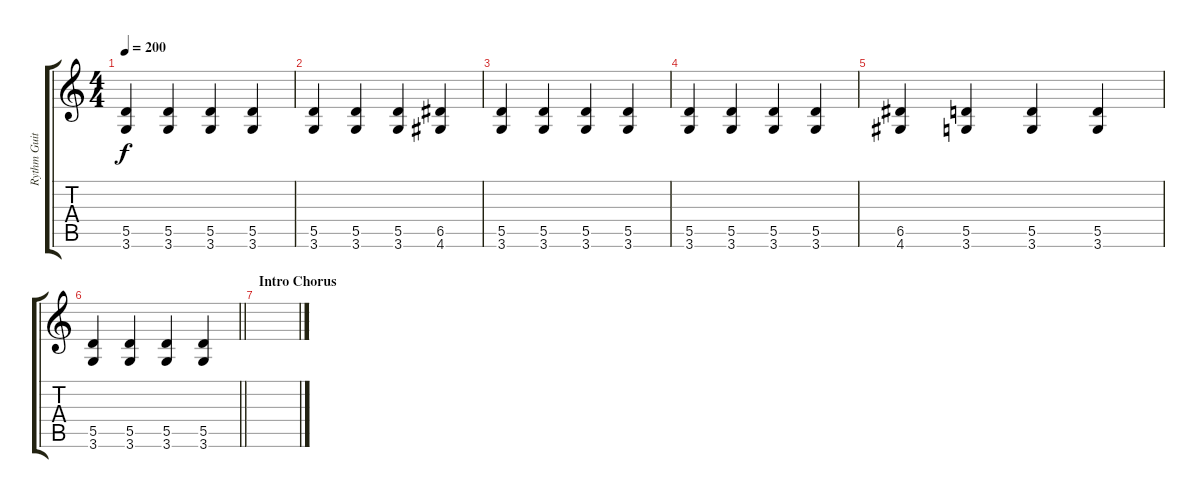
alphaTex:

\track ("Rythm Guitar" "Rythm Guit") {instrument electricguitarclean}
\staff {score tabs}
\tuning (E4 B3 G3 D3 A2 E2) {hide}
\ts (4 4)
\tempo 200
\clef g2
\ks c
(5.5 3.6).4{dy f} (5.5 3.6).4 (5.5 3.6).4 (5.5 3.6).4 |
(5.5 3.6).4 (5.5 3.6).4 (5.5 3.6).4 (6.5 4.6).4 |
(5.5 3.6).4 (5.5 3.6).4 (5.5 3.6).4 (5.5 3.6).4 |
(5.5 3.6).4 (5.5 3.6).4 (5.5 3.6).4 (5.5 3.6).4 |
(6.5 4.6).4 (5.5 3.6).4 (5.5 3.6).4 (5.5 3.6).4 |
\barLineRight lightlight
(5.5 3.6).4 (5.5 3.6).4 (5.5 3.6).4 (5.5 3.6).4 |
\section ("" "Intro Chorus")
